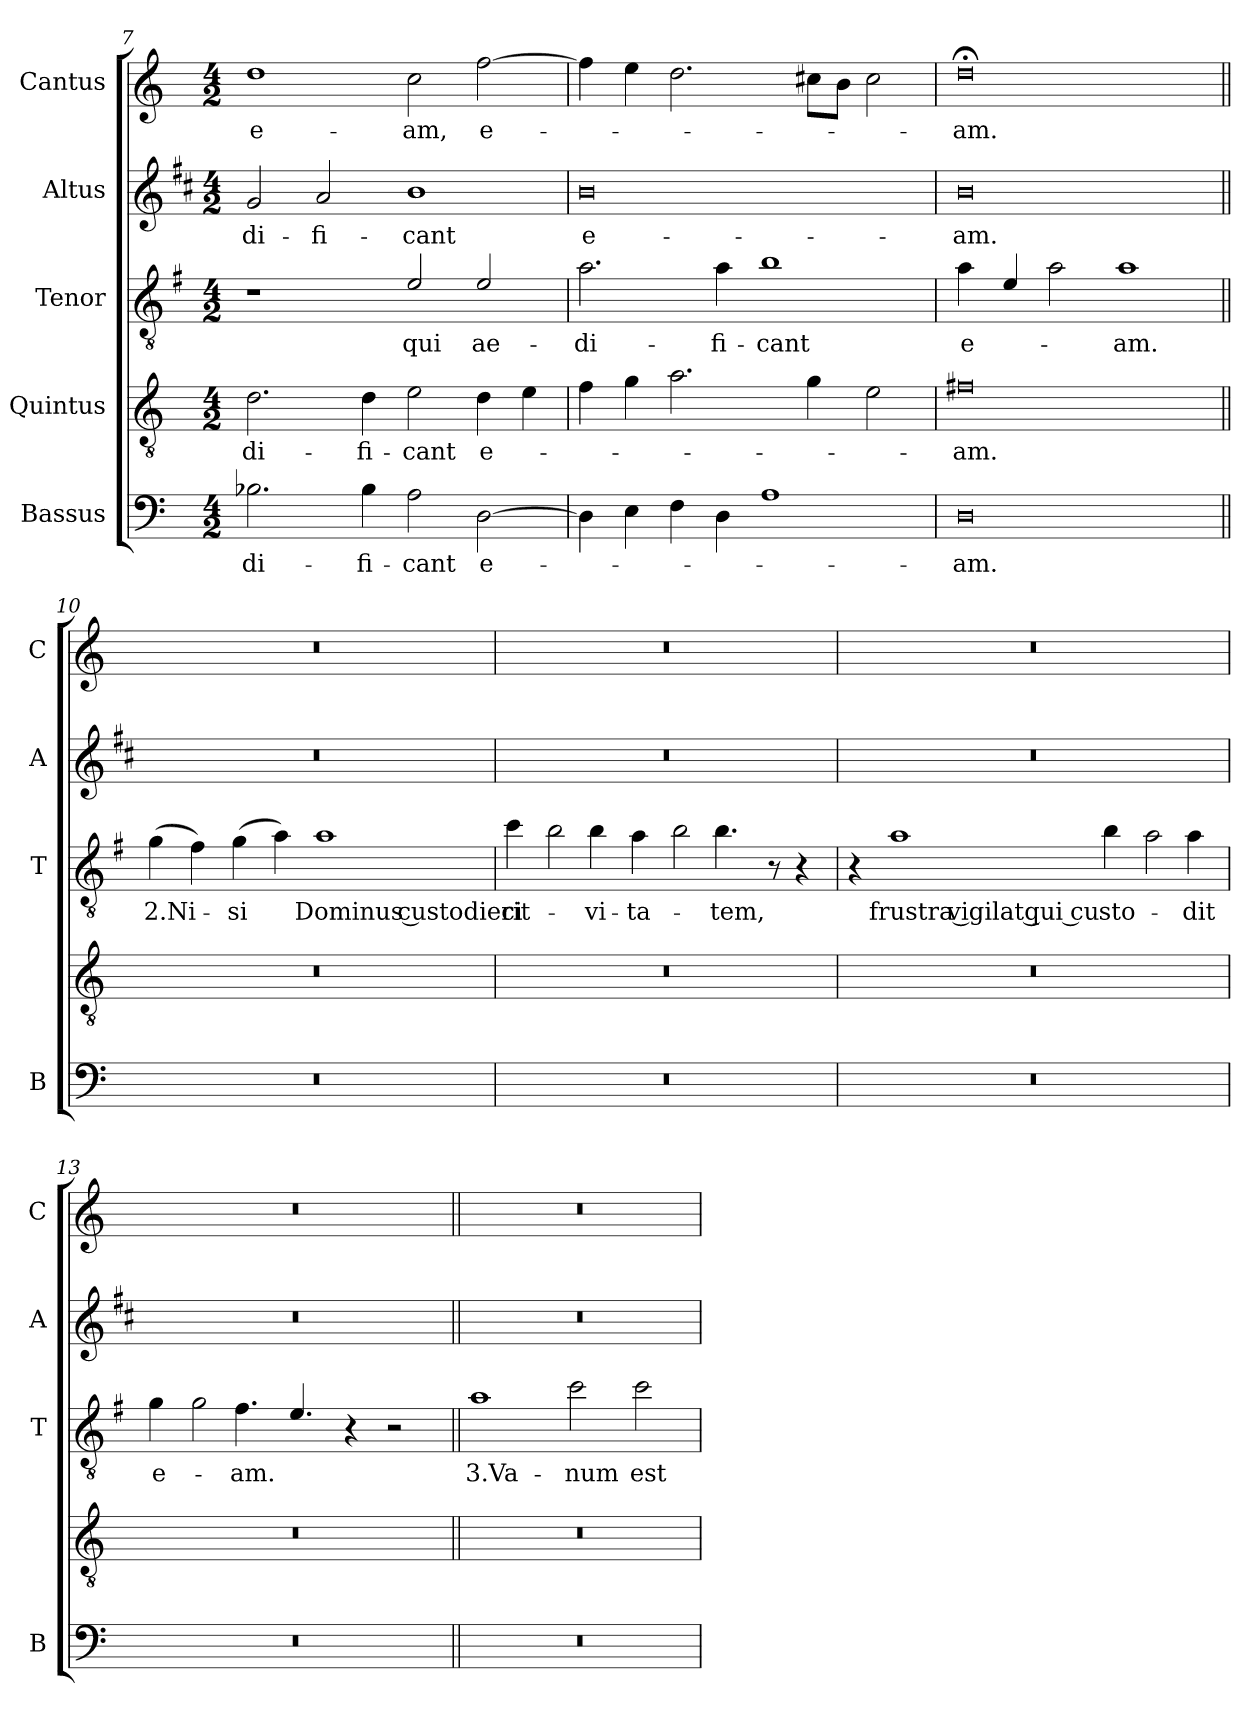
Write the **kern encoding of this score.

**kern	**text	**kern	**text	**kern	**text	**kern	**text	**kern	**text
*part5	*part5	*part4	*part4	*part3	*part3	*part2	*part2	*part1	*part1
*staff5	*staff5	*staff4	*staff4	*staff3	*staff3	*staff2	*staff2	*staff1	*staff1
*I"Bassus	*	*I"Quintus	*	*I"Tenor	*	*I"Altus	*	*I"Cantus	*
*I'B	*	*	*	*I'T	*	*I'A	*	*I'C	*
*clefF4	*	*clefGv2	*	*clefGv2	*	*clefG2	*	*clefG2	*
*	*	*	*	*ITrd4c7	*	*ITrd1c2	*	*	*
*k[]	*	*k[]	*	*k[]	*	*k[]	*	*k[]	*
*C:	*	*C:	*	*C:	*	*C:	*	*C:	*
*M4/2	*	*M4/2	*	*M4/2	*	*M4/2	*	*M4/2	*
=7	=7	=7	=7	=7	=7	=7	=7	=7	=7
!	!LO:LY:b	!	!LO:LY:b	!	!	!	!LO:LY:b	!	!LO:LY:b
2.B-X\	-di-	2.d\	-di-	1r	.	2f/	-di-	1dd	e-
!	!	!	!	!	!	!	!LO:LY:b	!	!
.	.	.	.	.	.	2g/	-fi-	.	.
!	!LO:LY:b	!	!LO:LY:b	!	!	!	!	!	!
4B-\	-fi-	4d\	-fi-	.	.	.	.	.	.
!	!LO:LY:b	!	!LO:LY:b	!	!LO:LY:b	!	!LO:LY:b	!	!LO:LY:b
2A\	-cant	2e\	-cant	2A/	qui	1a	-cant	2cc\	-am,
!	!LO:LY:b	!	!LO:LY:b	!	!LO:LY:b	!	!	!	!LO:LY:b
[2D\	e-	4d\	e-	2A/	ae-	.	.	[2ff\	e-
.	.	4e\	.	.	.	.	.	.	.
=8	=8	=8	=8	=8	=8	=8	=8	=8	=8
!	!	!	!	!	!LO:LY:b	!	!LO:LY:b	!	!
4D\]	.	4f\	.	2.d\	-di-	0a	e-	4ff\]	.
4E\	.	4g\	.	.	.	.	.	4ee\	.
4F\	.	2.a\	.	.	.	.	.	2.dd\	.
!	!	!	!	!	!LO:LY:b	!	!	!	!
4D\	.	.	.	4d\	-fi-	.	.	.	.
!	!	!	!	!	!LO:LY:b	!	!	!	!
1A	.	.	.	1e	-cant	.	.	.	.
.	.	4g\	.	.	.	.	.	8cc#X\L	.
.	.	.	.	.	.	.	.	8b\J	.
.	.	2e\	.	.	.	.	.	2cc#\	.
=9	=9	=9	=9	=9	=9	=9	=9	=9	=9
!	!LO:LY:b	!	!LO:LY:b	!	!LO:LY:b	!	!LO:LY:b	!	!LO:LY:b
0D	-am.	0f#X	-am.	4d\	e-	0a	-am.	0dd;<	-am.
.	.	.	.	4A/	.	.	.	.	.
.	.	.	.	2d\	.	.	.	.	.
!	!	!	!	!	!LO:LY:b	!	!	!	!
.	.	.	.	1d	-am.	.	.	.	.
!!LO:LB:g=z
=10||	=10||	=10||	=10||	=10||	=10||	=10||	=10||	=10||	=10||
!	!	!	!	!	!LO:LY:b	!	!	!	!
0r	.	0r	.	(>4c\	2.Ni-	0r	.	0r	.
.	.	.	.	4B\)	.	.	.	.	.
!	!	!	!	!	!LO:LY:b	!	!	!	!
.	.	.	.	(>4c\	-si	.	.	.	.
.	.	.	.	4d\)	.	.	.	.	.
!	!	!	!	!	!LO:LY:b	!	!	!	!
.	.	.	.	1d	Dominus custodierit	.	.	.	.
=11	=11	=11	=11	=11	=11	=11	=11	=11	=11
!	!	!	!	!	!LO:LY:b	!	!	!	!
0r	.	0r	.	4f\	ci-	0r	.	0r	.
!	!	!	!	!LO:N:head=open	!	!	!	!	!
.	.	.	.	4e\	.	.	.	.	.
!	!	!	!	!	!LO:LY:b	!	!	!	!
.	.	.	.	4e\	-vi-	.	.	.	.
!	!	!	!	!	!LO:LY:b	!	!	!	!
.	.	.	.	4d\	-ta-	.	.	.	.
!	!	!	!	!LO:N:head=open	!	!	!	!	!
.	.	.	.	4e\	.	.	.	.	.
!	!	!	!	!	!LO:LY:b	!	!	!	!
.	.	.	.	4.e\	-tem,	.	.	.	.
.	.	.	.	8r	.	.	.	.	.
.	.	.	.	4r	.	.	.	.	.
=12	=12	=12	=12	=12	=12	=12	=12	=12	=12
0r	.	0r	.	4r	.	0r	.	0r	.
!	!	!	!	!	!LO:LY:b	!	!	!	!
.	.	.	.	1d	frustra vigilat qui cu-	.	.	.	.
!	!	!	!	!	!LO:LY:b	!	!	!	!
.	.	.	.	4e\	-sto-	.	.	.	.
!	!	!	!	!LO:N:head=open	!	!	!	!	!
.	.	.	.	4d\	.	.	.	.	.
!	!	!	!	!	!LO:LY:b	!	!	!	!
.	.	.	.	4d\	-dit	.	.	.	.
=13	=13	=13	=13	=13	=13	=13	=13	=13	=13
!	!	!	!	!	!LO:LY:b	!	!	!	!
0r	.	0r	.	4c\	e-	0r	.	0r	.
!	!	!	!	!LO:N:head=open	!	!	!	!	!
.	.	.	.	4c\	.	.	.	.	.
!	!	!	!	!	!LO:LY:b	!	!	!	!
.	.	.	.	4.B\	-am.	.	.	.	.
.	.	.	.	4.A/	.	.	.	.	.
.	.	.	.	4r	.	.	.	.	.
.	.	.	.	2r	.	.	.	.	.
!!LO:PB:g=z
=14||	=14||	=14||	=14||	=14||	=14||	=14||	=14||	=14||	=14||
!	!	!	!	!	!LO:LY:b	!	!	!	!
0r	.	0r	.	1d	3.Va-	0r	.	0r	.
!	!	!	!	!	!LO:LY:b	!	!	!	!
.	.	.	.	2f\	-num	.	.	.	.
!	!	!	!	!	!LO:LY:b	!	!	!	!
.	.	.	.	2f\	est	.	.	.	.
=	=	=	=	=	=	=	=	=	=
*-	*-	*-	*-	*-	*-	*-	*-	*-	*-
